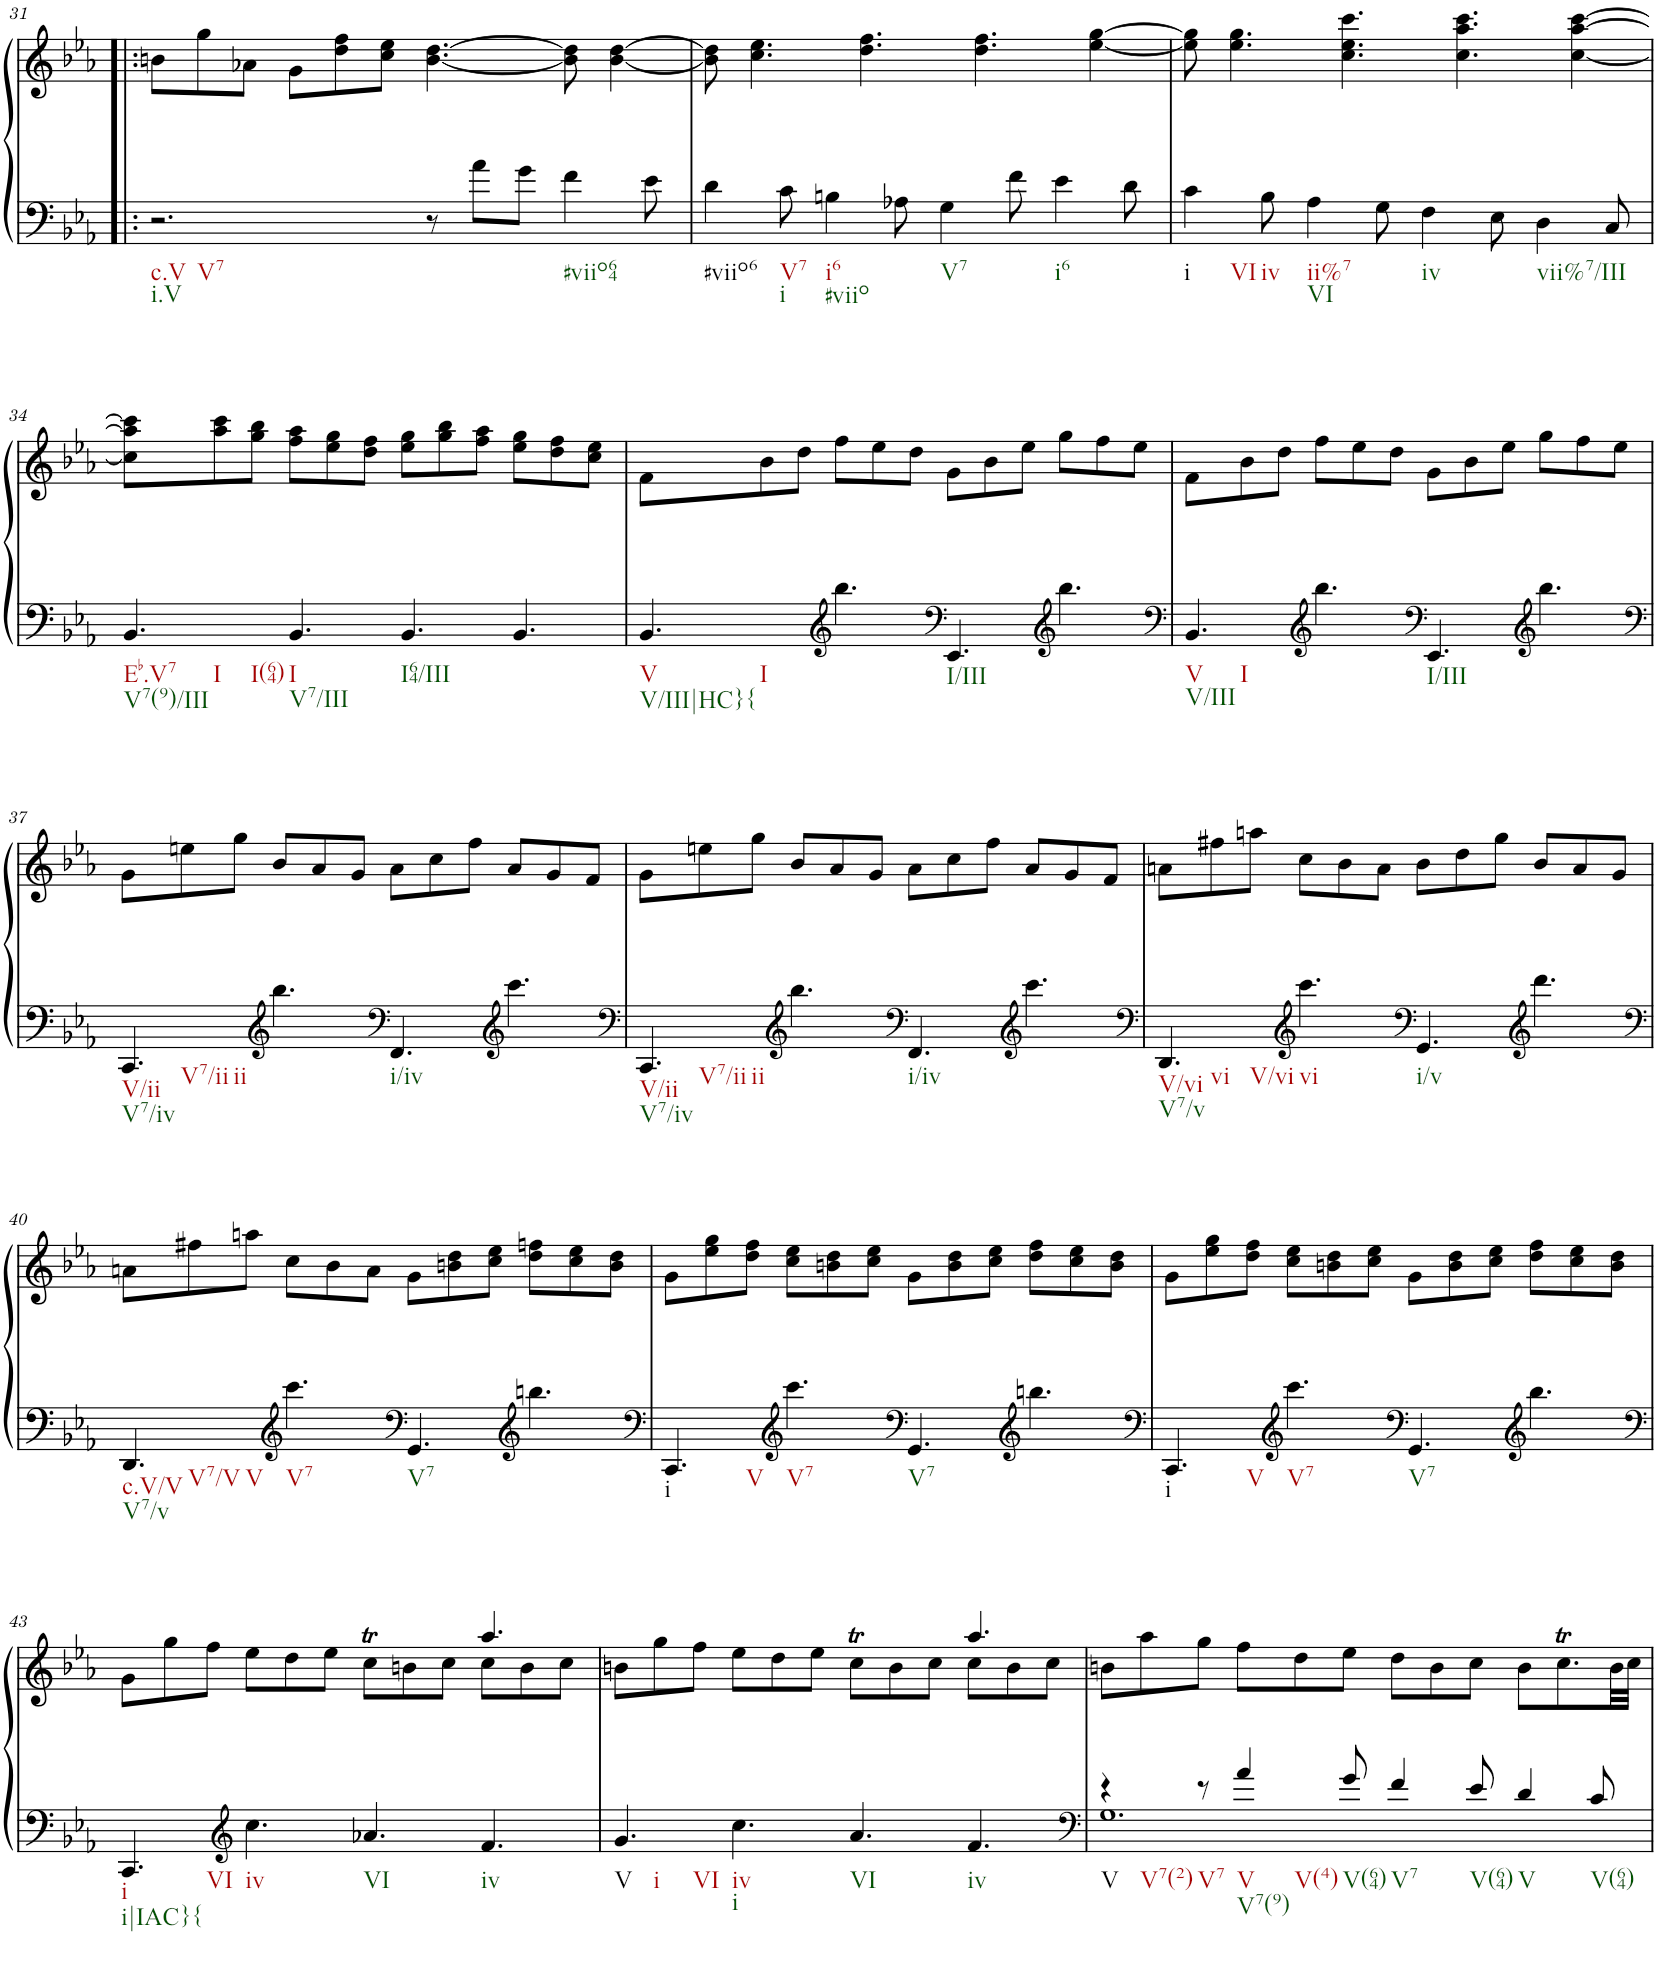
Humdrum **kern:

**kern	**kern
*part1	*part1
*staff2	*staff1
*I"Piano	*
*I'Pno.	*
!!LO:PB:g=z
*clefF4	*clefG2
*k[b-e-a-]	*k[b-e-a-]
*M12/8	*M12/8
=31!|:	=31!|:
!LO:TX:b:t=c.V	!
!LO:TX:b:t=i.V	!
!LO:TX:b:t=V7	!
2.r	8bn\L
.	8gg\
.	8a-X\J
.	8g\L
.	8dd\ 8ff\
.	8cc\ 8ee-\J
8r	[4.b\ [4.dd\
8a-\L	.
8g\J	.
!LO:TX:b:t=#viio64	!
4f\	8b\] 8dd\]
.	[4b\ [4dd\
8e-\	.
=32	=32
!LO:TX:b:t=#viio6	!
4d\	8b\] 8dd\]
.	4.cc\ 4.ee-\
!LO:TX:b:t=V7	!
!LO:TX:b:t=i	!
8c\	.
!LO:TX:b:t=i6	!
!LO:TX:b:t=#viio	!
4Bn\	.
.	4.dd\ 4.ff\
8A-X\	.
!LO:TX:b:t=V7	!
4G\	.
.	4.dd\ 4.ff\
8f\	.
!LO:TX:b:t=i6	!
4e-\	.
.	[4ee-\ [4gg\
8d\	.
=33	=33
!LO:TX:b:t=i	!
!LO:TX:b:t=VI	!
4c\	8ee-\] 8gg\]
.	4.ee-\ 4.gg\
!LO:TX:b:t=iv	!
8B-\	.
!LO:TX:b:t=ii%7	!
!LO:TX:b:t=VI	!
4A-\	.
.	4.cc\ 4.ee-\ 4.ccc\
8G\	.
!LO:TX:b:t=iv	!
4F\	.
.	4.cc\ 4.aa-\ 4.ccc\
8E-\	.
!LO:TX:b:t=vii%7/III	!
4D\	.
.	[4cc\ [4aa-\ [4ccc\
8C/	.
!!LO:LB:g=z
=34	=34
!LO:TX:b:t=Eb.V7	!
!LO:TX:b:t=V7(9)/III	!
!LO:TX:b:t=I	!
!LO:TX:b:t=I(64)	!
4.BB-/	8cc\] 8aa-\] 8ccc\]L
.	8aa-\ 8ccc\
.	8gg\ 8bb-\J
!LO:TX:b:t=I	!
!LO:TX:b:t=V7/III	!
4.BB-/	8ff\ 8aa-\L
.	8ee-\ 8gg\
.	8dd\ 8ff\J
!LO:TX:b:t=I64/III	!
4.BB-/	8ee-\ 8gg\L
.	8gg\ 8bb-\
.	8ff\ 8aa-\J
4.BB-/	8ee-\ 8gg\L
.	8dd\ 8ff\
.	8cc\ 8ee-\J
=35	=35
!LO:TX:b:t=V	!
!LO:TX:b:t=V/III|HC}{	!
!LO:TX:b:t=I	!
4.BB-/	8f\L
.	8b-\
.	8dd\J
*clefG2	*
4.bb-\	8ff\L
.	8ee-\
.	8dd\J
*clefF4	*
!LO:TX:b:t=I/III	!
4.EE-/	8g\L
.	8b-\
.	8ee-\J
*clefG2	*
4.bb-\	8gg\L
.	8ff\
.	8ee-\J
=36	=36
*clefF4	*
!LO:TX:b:t=V	!
!LO:TX:b:t=V/III	!
!LO:TX:b:t=I	!
4.BB-/	8f\L
.	8b-\
.	8dd\J
*clefG2	*
4.bb-\	8ff\L
.	8ee-\
.	8dd\J
*clefF4	*
!LO:TX:b:t=I/III	!
4.EE-/	8g\L
.	8b-\
.	8ee-\J
*clefG2	*
4.bb-\	8gg\L
.	8ff\
.	8ee-\J
!!LO:LB:g=z
=37	=37
*clefF4	*
!LO:TX:b:t=V/ii	!
!LO:TX:b:t=V7/iv	!
!LO:TX:b:t=V7/ii	!
!LO:TX:b:t=ii	!
4.CC/	8g\L
.	8een\
.	8gg\J
*clefG2	*
4.bb-\	8b-/L
.	8a-/
.	8g/J
*clefF4	*
!LO:TX:b:t=i/iv	!
4.FF/	8a-\L
.	8cc\
.	8ff\J
*clefG2	*
4.ccc\	8a-/L
.	8g/
.	8f/J
=38	=38
*clefF4	*
!LO:TX:b:t=V/ii	!
!LO:TX:b:t=V7/iv	!
!LO:TX:b:t=V7/ii	!
!LO:TX:b:t=ii	!
4.CC/	8g\L
.	8een\
.	8gg\J
*clefG2	*
4.bb-\	8b-/L
.	8a-/
.	8g/J
*clefF4	*
!LO:TX:b:t=i/iv	!
4.FF/	8a-\L
.	8cc\
.	8ff\J
*clefG2	*
4.ccc\	8a-/L
.	8g/
.	8f/J
=39	=39
*clefF4	*
!LO:TX:b:t=V/vi	!
!LO:TX:b:t=V7/v	!
!LO:TX:b:t=vi	!
!LO:TX:b:t=V/vi	!
4.DD/	8an\L
.	8ff#X\
.	8aan\J
*clefG2	*
!LO:TX:b:t=vi	!
4.ccc\	8cc\L
.	8b-\
.	8a\J
*clefF4	*
!LO:TX:b:t=i/v	!
4.GG/	8b-\L
.	8dd\
.	8gg\J
*clefG2	*
4.ddd\	8b-/L
.	8a/
.	8g/J
!!LO:LB:g=z
=40	=40
*clefF4	*
!LO:TX:b:t=c.V/V	!
!LO:TX:b:t=V7/v	!
!LO:TX:b:t=V7/V	!
!LO:TX:b:t=V	!
4.DD/	8an\L
.	8ff#X\
.	8aan\J
*clefG2	*
!LO:TX:b:t=V7	!
4.ccc\	8cc\L
.	8b-\
.	8a\J
*clefF4	*
!LO:TX:b:t=V7	!
4.GG/	8g\L
.	8bn\ 8dd\
.	8cc\ 8ee-\J
*clefG2	*
4.bbn\	8dd\ 8ffn\L
.	8cc\ 8ee-\
.	8b\ 8dd\J
=41	=41
*clefF4	*
!LO:TX:b:t=i	!
!LO:TX:b:t=V	!
4.CC/	8g\L
.	8ee-\ 8gg\
.	8dd\ 8ff\J
*clefG2	*
!LO:TX:b:t=V7	!
4.ccc\	8cc\ 8ee-\L
.	8bn\ 8dd\
.	8cc\ 8ee-\J
*clefF4	*
!LO:TX:b:t=V7	!
4.GG/	8g\L
.	8b\ 8dd\
.	8cc\ 8ee-\J
*clefG2	*
4.bbn\	8dd\ 8ff\L
.	8cc\ 8ee-\
.	8b\ 8dd\J
=42	=42
*clefF4	*
!LO:TX:b:t=i	!
!LO:TX:b:t=V	!
4.CC/	8g\L
.	8ee-\ 8gg\
.	8dd\ 8ff\J
*clefG2	*
!LO:TX:b:t=V7	!
4.ccc\	8cc\ 8ee-\L
.	8bn\ 8dd\
.	8cc\ 8ee-\J
*clefF4	*
!LO:TX:b:t=V7	!
4.GG/	8g\L
.	8b\ 8dd\
.	8cc\ 8ee-\J
*clefG2	*
4.bb-\	8dd\ 8ff\L
.	8cc\ 8ee-\
.	8b\ 8dd\J
!!LO:LB:g=z
=43	=43
*clefF4	*
*	*^
!LO:TX:b:t=i	!	!
!LO:TX:b:t=i|IAC}{	!	!
!LO:TX:b:t=VI	!	!
4.CC/	8g\L	8ryy
*	*v	*v
.	8gg\
.	8ff\J
*clefG2	*
!LO:TX:b:t=iv	!
4.cc\	8ee-\L
.	8dd\
.	8ee-\J
!LO:TX:b:t=VI	!
4.a-X/	8ccT\L
.	8bn\
.	8cc\J
*	*^
!LO:TX:b:t=iv	!	!
4.f/	4.aa-/	8cc\L
.	.	8b\
.	.	8cc\J
=44	=44	=44
!LO:TX:b:t=V	!	!
!LO:TX:b:t=i	!	!
!LO:TX:b:t=VI	!	!
4.g/	8bn\L	8ryy
*	*v	*v
.	8gg\
.	8ff\J
!LO:TX:b:t=iv	!
!LO:TX:b:t=i	!
4.cc\	8ee-\L
.	8dd\
.	8ee-\J
!LO:TX:b:t=VI	!
4.a-/	8ccT\L
.	8b\
.	8cc\J
*	*^
!LO:TX:b:t=iv	!	!
4.f/	4.aa-/	8cc\L
.	.	8b\
.	.	8cc\J
*	*v	*v
=45	=45
*clefF4	*
*^	*^
!LO:TX:b:t=V	!	!	!
!LO:TX:b:t=V7(2)	!	!	!
*	*	*v	*v
4r	1.G	8bn\L
.	.	8aa-\
!LO:TX:b:t=V7	!	!
8r	.	8gg\J
!LO:TX:b:t=V	!	!
!LO:TX:b:t=V7(9)	!	!
!LO:TX:b:t=V(4)	!	!
4a-/	.	8ff\L
.	.	8dd\
!LO:TX:b:t=V(64)	!	!
8g/	.	8ee-\J
!LO:TX:b:t=V7	!	!
4f/	.	8dd\L
.	.	8b\
!LO:TX:b:t=V(64)	!	!
8e-/	.	8cc\J
!LO:TX:b:t=V	!	!
4d/	.	8b\L
.	.	8.ccT\
!LO:TX:b:t=V(64)	!	!
8c/	.	.
.	.	32b\LL
.	.	32cc\JJJ
*v	*v	*
=	=
*-	*-
